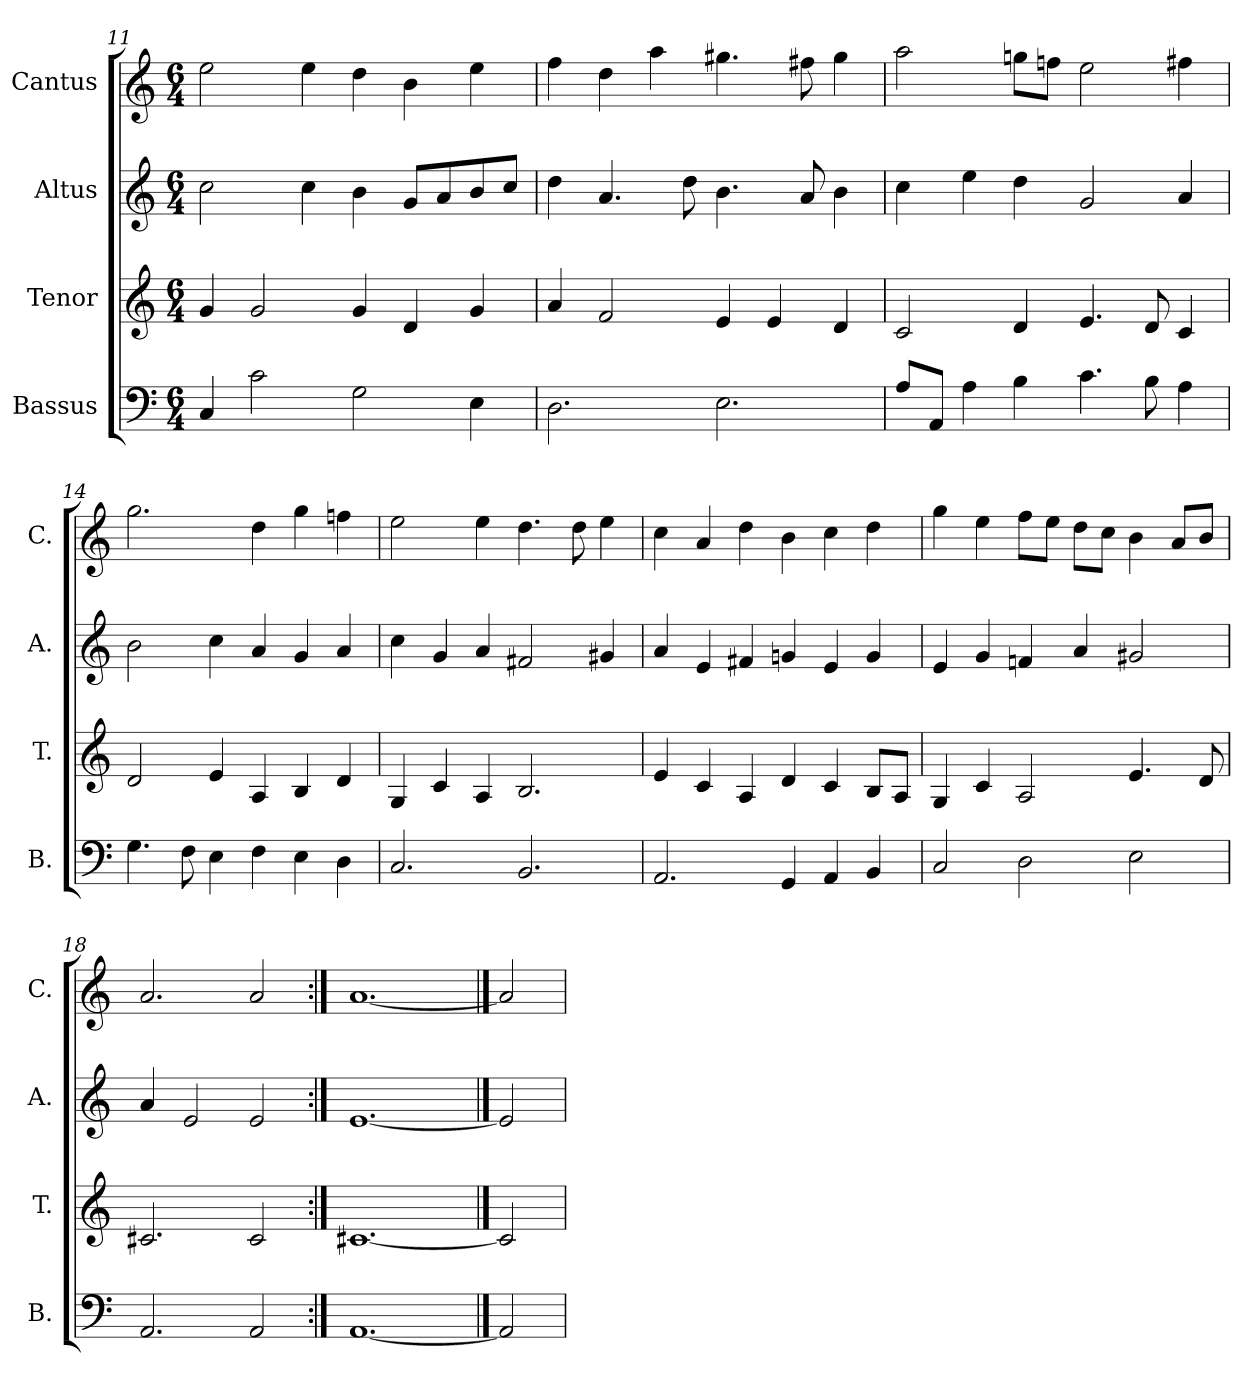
**kern	**kern	**kern	**kern
*part4	*part3	*part2	*part1
*staff4	*staff3	*staff2	*staff1
*I"Bassus	*I"Tenor	*I"Altus	*I"Cantus
*I'B.	*I'T.	*I'A.	*I'C.
*clefF4	*clefG2	*clefG2	*clefG2
*k[]	*k[]	*k[]	*k[]
*C:	*C:	*C:	*C:
*M6/4	*M6/4	*M6/4	*M6/4
=11	=11	=11	=11
4C/	4g/	2cc\	2ee\
2c\	2g/	.	.
.	.	4cc\	4ee\
2G\	4g/	4b\	4dd\
.	4d/	8g/L	4b\
.	.	8a/	.
4E\	4g/	8b/	4ee\
.	.	8cc/J	.
=12	=12	=12	=12
2.D\	4a/	4dd\	4ff\
.	2f/	4.a/	4dd\
.	.	.	4aa\
.	.	8dd\	.
2.E\	4e/	4.b\	4.gg#X\
.	4e/	.	.
.	.	8a/	8ff#X\
.	4d/	4b\	4gg#\
=13	=13	=13	=13
8A/L	2c/	4cc\	2aa\
8AA/J	.	.	.
4A\	.	4ee\	.
4B\	4d/	4dd\	8ggn\L
.	.	.	8ffn\J
4.c\	4.e/	2g/	2ee\
8B\	8d/	.	.
4A\	4c/	4a/	4ff#X\
=14	=14	=14	=14
4.G\	2d/	2b\	2.gg\
8F\	.	.	.
4E\	4e/	4cc\	.
4F\	4A/	4a/	4dd\
4E\	4B/	4g/	4gg\
4D\	4d/	4a/	4ffn\
!!LO:LB:g=z
=15	=15	=15	=15
2.C/	4G/	4cc\	2ee\
.	4c/	4g/	.
.	4A/	4a/	4ee\
2.BB/	2.B/	2f#X/	4.dd\
.	.	.	8dd\
.	.	4g#X/	4ee\
=16	=16	=16	=16
2.AA/	4e/	4a/	4cc\
.	4c/	4e/	4a/
.	4A/	4f#X/	4dd\
4GG/	4d/	4gn/	4b\
4AA/	4c/	4e/	4cc\
4BB/	8B/L	4g/	4dd\
.	8A/J	.	.
=17	=17	=17	=17
2C/	4G/	4e/	4gg\
.	4c/	4g/	4ee\
2D\	2A/	4fn/	8ff\L
.	.	.	8ee\J
.	.	4a/	8dd\L
.	.	.	8cc\J
2E\	4.e/	2g#X/	4b\
.	.	.	8a/L
.	8d/	.	8b/J
=18	=18	=18	=18
2.AA/	2.c#X/	4a/	2.a/
.	.	2e/	.
2AA/	2c#/	2e/	2a/
=19:|!	=19:|!	=19:|!	=19:|!
[1.AA/	[1.c#X/	[1.e/	[1.a/
==20	==20	==20	==20
2AA/]	2c#/]	2e/]	2a/]
=	=	=	=
*-	*-	*-	*-
